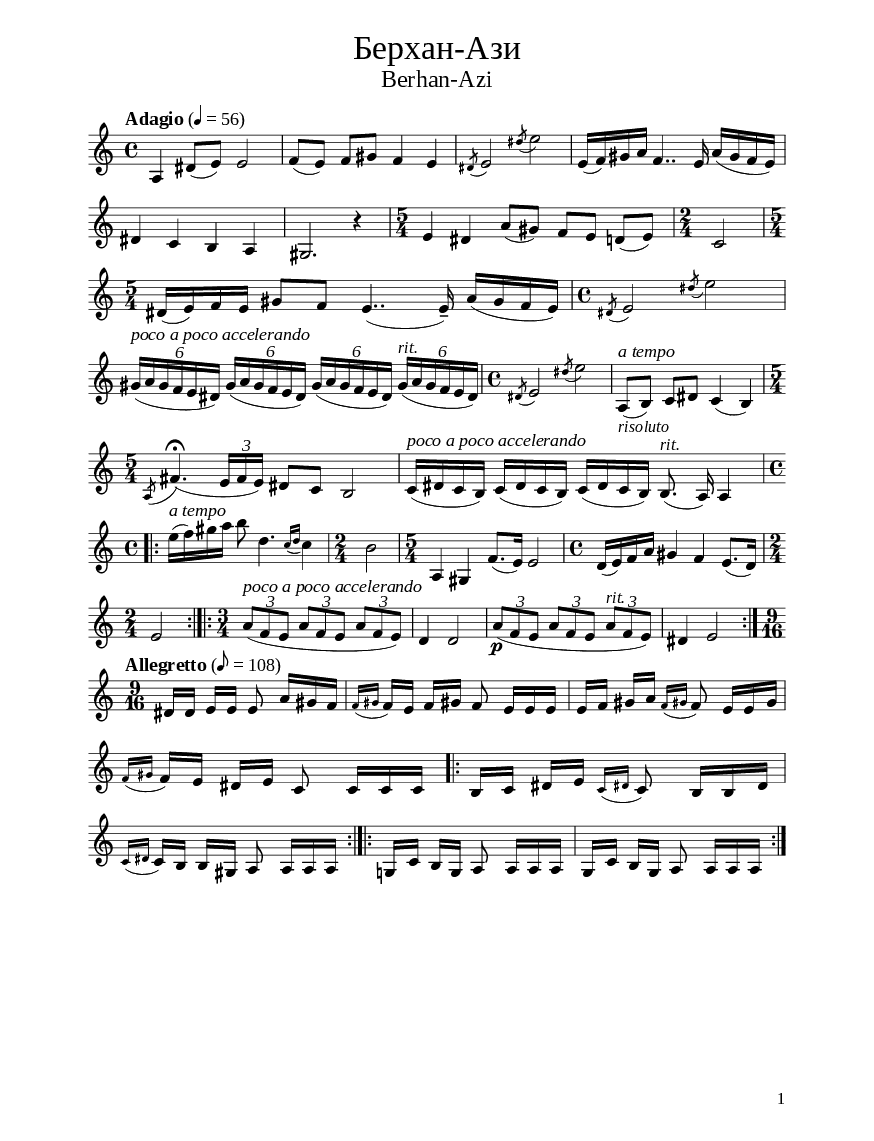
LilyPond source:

\version "2.24.2"

\include "include/globals.ily"
\bookpart {
  \label #'ref163
  \tocItem \markup "Берхан-Ази – Berhan-Azi"
  \paper {
    % the system system spacing is custom here so do not include bookpart-paper.ily
    print-all-headers = ##t
    print-page-number = ##t
    print-first-page-number = ##t

    % put page numbers on the bottom
    oddHeaderMarkup = \markup ""
    evenHeaderMarkup = \markup ""
    oddFooterMarkup = \markup
    \fill-line {
      ""
      \if \should-print-page-number \fromproperty #'page:page-number-string
    }
    evenFooterMarkup = \markup
    \fill-line {
      \if \should-print-page-number \fromproperty #'page:page-number-string
      ""
    }

    left-margin = 1.5\cm
    right-margin = 1.5\cm
    top-margin = 1.6\cm
    bottom-margin = 1.2\cm
    ragged-bottom = ##t % do not spread the staves to fill the whole vertical space

    % change distance between staves
    system-system-spacing =
    #'((basic-distance . 10)
       (minimum-distance . 6)
       (padding . 1)
       (stretchability . 10))
  }

  \header {
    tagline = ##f
  }

  \score {
    \include "include/score-layout.ily"

    \new Voice \relative c' {
      \clef treble
      \key a \minor
      \time 4/4
      \tempoFunc "Adagio" 4 "56"
      \autoBeamOff

      a4 dis8([e]) e2 | \noBreak
      f8([e]) f[gis] f4 e | \noBreak
      \acciaccatura { dis8 } e2 \acciaccatura { dis'8 } e2 | \noBreak
      e,16([f) gis a] f4.. e16 a([gis f e]) | \break

      dis4 c b a | \noBreak
      gis2. r4 | \noBreak
      \time 5/4 e'4 dis a'8([gis]) f[e] d([e]) | \time 2/4 \noBreak

      c2 | \break
      \time 5/4 dis16([e) f e] gis8[f] e4..( e16\tenuto) a([gis f e]) | \noBreak
      \time 4/4 \acciaccatura { dis8 } e2 \acciaccatura { dis'8 } e2 | \break

      \tuplet 6/4 { gis,16 ^\markup { \large \italic "poco a poco accelerando"} ([a gis f e dis]) } \tuplet 6/4 { gis([a gis f e dis]) } \tuplet 6/4 { gis([a gis f e dis]) } \tuplet 6/4 { gis ^\markup \italic "rit." ([a gis f e dis]) } | \noBreak
      \time 4/4 \acciaccatura { dis8 } e2 \acciaccatura { dis'8 } e2 | \noBreak
      a,,8^\markup { \large \italic "a tempo"}_\markup \italic { risoluto } ([b]) c[dis] c4(b) \time 5/4 \break

      \acciaccatura { a8 } fis'4.\fermata( \tuplet 3/2 { e16[fis e]) } dis8[c] b2 | \noBreak
      c16 ^\markup { \large \italic "poco a poco accelerando"} ([dis c b]) c([dis c b]) c([dis c b]) b8. ^\markup \italic "rit." (a16) a4 |  \bar ".|:-|"  \time 4/4 \break


      e''16 ^\markup { \large \italic "a tempo"} [(f) gis a] b8 d,4. \acciaccatura { c16[d] } c4 | \noBreak
      \time 2/4 b2 | \noBreak
      \time 5/4 a,4 gis f'8.([e16]) e2 | \noBreak
      \time 4/4 d16([e) f a] gis4 f e8.([d16]) | \time 2/4 \break

      e2 | \bar ":|.|:" \noBreak

      %\set Score.doubleRepeatType = #":|.|:"

      \time 3/4 \tuplet 3/2 { a8^\markup { \large \italic "poco a poco accelerando"} ([f e] } \tuplet 3/2 { a[f e] } \tuplet 3/2 { a[f e]) } | \noBreak
      d4 d2 \noBreak
      \tuplet 3/2 { a'8\p([ f e] } \tuplet 3/2 { a[f e] } \tuplet 3/2 { a^\markup \italic "rit." [f e]) } | \noBreak
      dis4 e2 | \bar ":|."

      \time 9/16 \break
      \tempoFunc "Allegretto" 8 "108"
      dis16[dis] e[e] e8 a16[gis f] | \noBreak
      \acciaccatura { f[gis] } f[e] f[gis!] f8 e16[e e] | \noBreak
      e[f] gis[a] \acciaccatura { f[gis!] } f8 e16[e gis] | \break

      \acciaccatura { f[gis] } f[e] dis[e] c8 c16[c c] | \bar ".|:" \noBreak

      b[c] dis[e] \acciaccatura { c[dis!] } c8 b16[b dis] | \break

      \acciaccatura { c[dis!] } c[b] b[gis]  a8 a16[a a] \bar ":|.|:" | \noBreak


      g![c] b[g] a8 a16[a a] | \noBreak
      g[c] b[g] a8 a16[a a] | \bar ":|."

    }

    \header {
      title = \titleFunc "Берхан-Ази" "Berhan-Azi"
    }
    \midi { }
  } % score
} % bookpart
